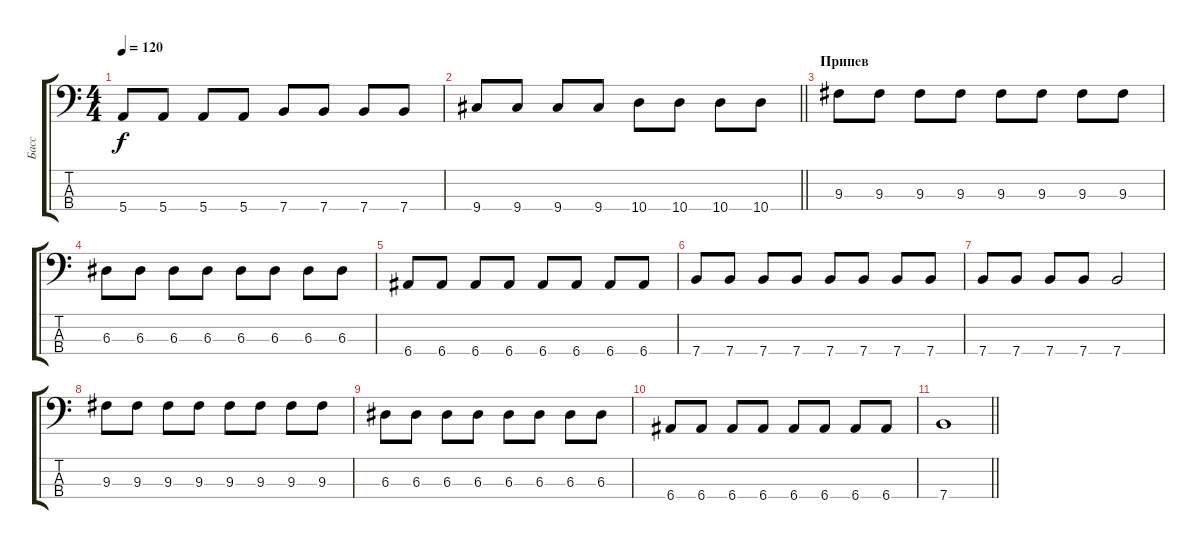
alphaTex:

\track ("Басс" "Басс") {instrument electricbassfinger}
\staff {score tabs}
\tuning (G2 D2 A1 E1) {hide}
\ts (4 4)
\tempo 120
\clef f4
\ks c
5.4.8{dy f} 5.4.8 5.4.8 5.4.8 7.4.8 7.4.8 7.4.8 7.4.8 |
\barLineRight lightlight
9.4.8 9.4.8 9.4.8 9.4.8 10.4.8 10.4.8 10.4.8 10.4.8 |
\section ("" "Припев")
9.3.8 9.3.8 9.3.8 9.3.8 9.3.8 9.3.8 9.3.8 9.3.8 |
6.3.8 6.3.8 6.3.8 6.3.8 6.3.8 6.3.8 6.3.8 6.3.8 |
6.4.8 6.4.8 6.4.8 6.4.8 6.4.8 6.4.8 6.4.8 6.4.8 |
7.4.8 7.4.8 7.4.8 7.4.8 7.4.8 7.4.8 7.4.8 7.4.8 |
7.4.8 7.4.8 7.4.8 7.4.8 7.4.2 |
9.3.8 9.3.8 9.3.8 9.3.8 9.3.8 9.3.8 9.3.8 9.3.8 |
6.3.8 6.3.8 6.3.8 6.3.8 6.3.8 6.3.8 6.3.8 6.3.8 |
6.4.8 6.4.8 6.4.8 6.4.8 6.4.8 6.4.8 6.4.8 6.4.8 |
\barLineRight lightlight
7.4.1
